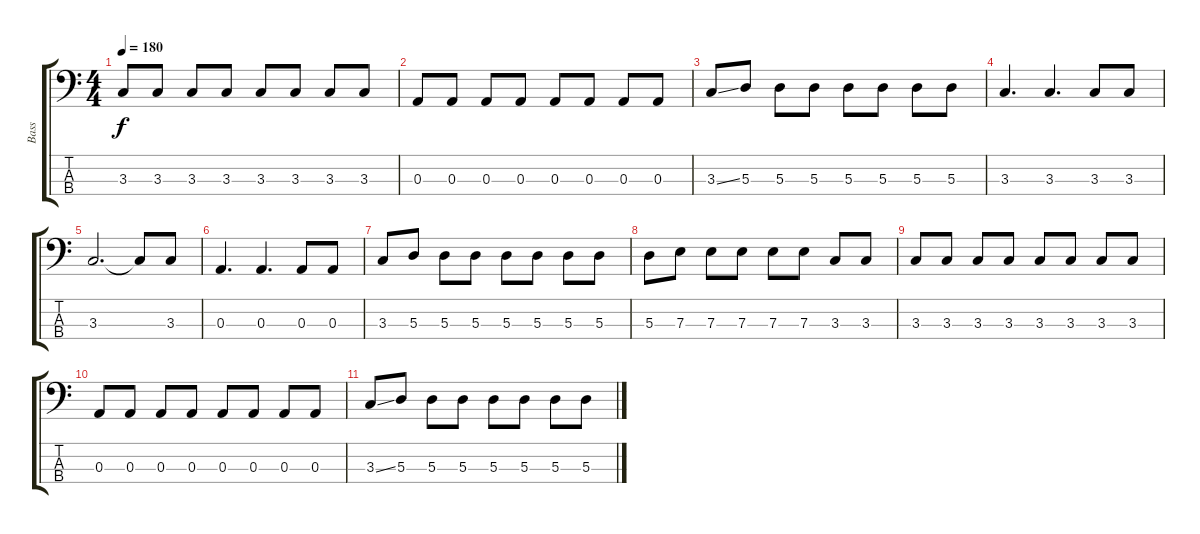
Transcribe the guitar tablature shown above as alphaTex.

\track ("Bass" "Bass") {instrument electricbassfinger}
\staff {score tabs}
\tuning (G2 D2 A1 D1) {hide}
\ts (4 4)
\tempo 180
\clef f4
\ks c
3.3.8{dy f} 3.3.8 3.3.8 3.3.8 3.3.8 3.3.8 3.3.8 3.3.8 |
0.3.8 0.3.8 0.3.8 0.3.8 0.3.8 0.3.8 0.3.8 0.3.8 |
3.3{ss}.8 5.3.8 5.3.8 5.3.8 5.3.8 5.3.8 5.3.8 5.3.8 |
3.3.4{d} 3.3.4{d} 3.3.8 3.3.8 |
3.3.2{d} 3.3{t}.8 3.3.8 |
0.3.4{d} 0.3.4{d} 0.3.8 0.3.8 |
3.3.8 5.3.8 5.3.8 5.3.8 5.3.8 5.3.8 5.3.8 5.3.8 |
5.3.8 7.3.8 7.3.8 7.3.8 7.3.8 7.3.8 3.3.8 3.3.8 |
3.3.8 3.3.8 3.3.8 3.3.8 3.3.8 3.3.8 3.3.8 3.3.8 |
0.3.8 0.3.8 0.3.8 0.3.8 0.3.8 0.3.8 0.3.8 0.3.8 |
3.3{ss}.8 5.3.8 5.3.8 5.3.8 5.3.8 5.3.8 5.3.8 5.3.8
